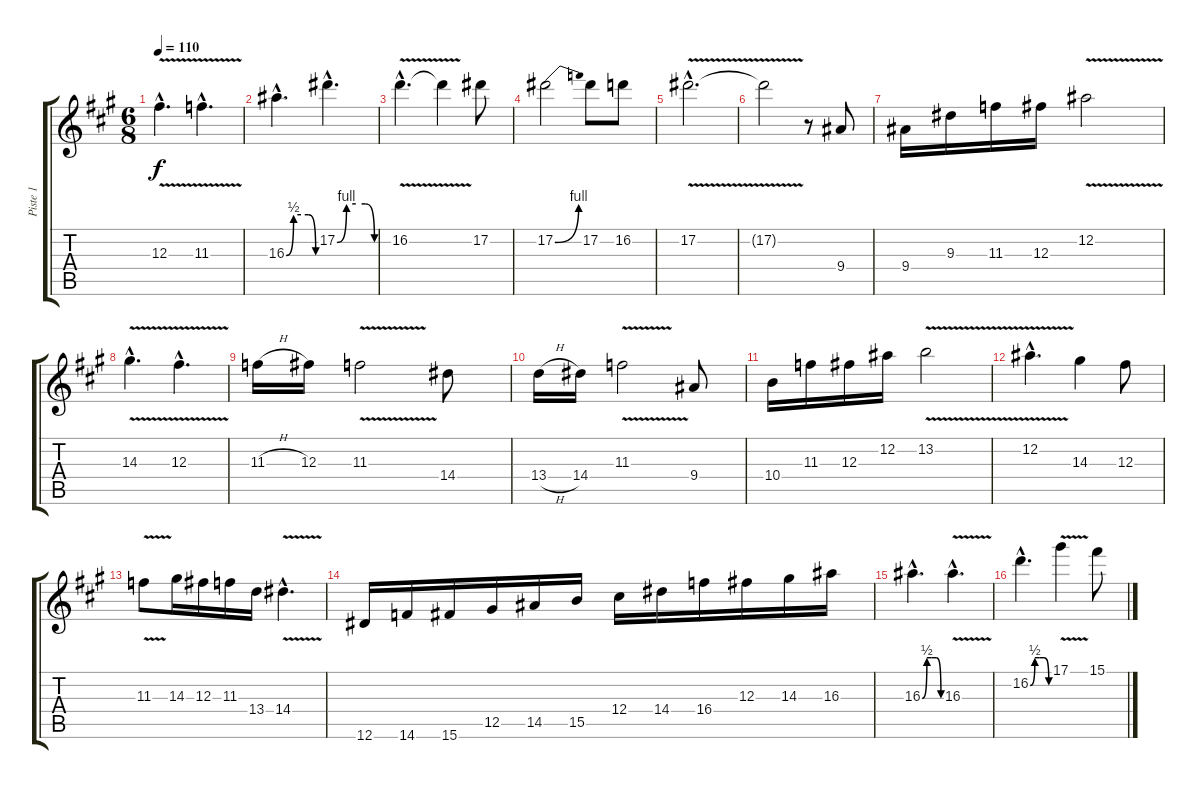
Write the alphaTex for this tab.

\track ("Piste 1" "Piste 1") {instrument distortionguitar}
\staff {score tabs}
\tuning (Eb4 Bb3 Gb3 Db3 Ab2 Eb2) {hide}
\ts (6 8)
\tempo 110
\clef g2
\ks a
12.3{v hac}.4{d dy f} 11.3{v hac}.4{d} |
16.3{be (custom 0 0 15 2 30 2 45 2 60 0) hac}.4{d} 17.2{be (custom 0 0 15 4 30 4 45 4 60 0) hac}.4{d} |
16.2{v hac}.4{d} 16.2{t}.4 17.2.8 |
17.2{be (bend 0 0 60 4)}.2 17.2.8 16.2.8 |
17.2{v hac}.2{d} |
17.2{t}.2 r.8 9.4.8 |
9.4.16 9.3.16 11.3.16 12.3.16 12.2{v}.2 |
14.3{v hac}.4{d} 12.3{v hac}.4{d} |
11.3{h}.16 12.3.16 11.3{v}.2 14.4.8 |
13.4{h}.16 14.4.16 11.3{v}.2 9.4.8 |
10.4.16 11.3.16 12.3.16 12.2.16 13.2{v}.2 |
12.2{v hac}.4{d} 14.3.4 12.3.8 |
11.3{v}.8 14.3.16 12.3.16 11.3.16 13.4.16 14.4{v hac}.4{d} |
12.6.16 14.6.16 15.6.16 12.5.16 14.5.16 15.5.16 12.4.16 14.4.16 16.4.16 12.3.16 14.3.16 16.3.16 |
16.3{be (custom 0 0 15 2 30 2 45 2 60 0) hac}.4{d} 16.3{v hac}.4{d} |
16.2{be (custom 0 0 15 2 30 2 45 2 60 0) hac}.4{d} 17.1{v}.4 15.1.8
